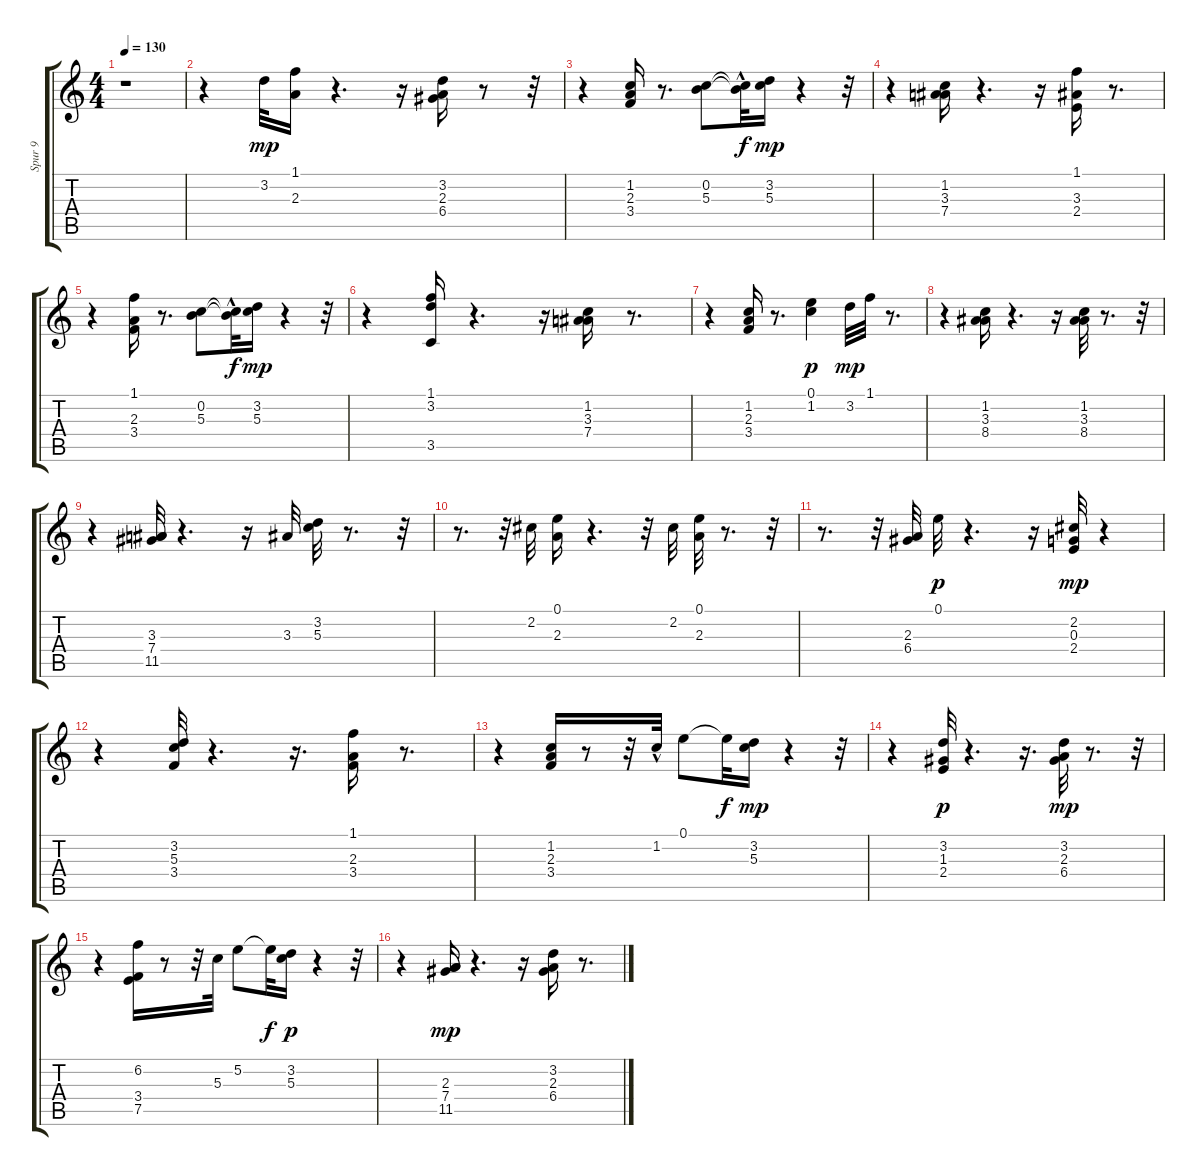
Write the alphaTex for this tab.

\track ("Spur 9" "Spur 9") {instrument acousticguitarnylon}
\staff {score tabs}
\tuning (E4 B3 G3 D3 A2 E2) {hide}
\ts (4 4)
\tempo 130
\clef g2
\ks c
r.1{dy mp} |
r.4 3.2.32 (1.1 2.3).16 r.4{d} r.16 (3.2 2.3 6.4).16 r.8 r.32 |
r.4 (1.2 2.3 3.4).16 r.8{d} (0.2 5.3).8 (0.2{t} 5.3{hac t}).32{dy f} (3.2 5.3).16{dy mp} r.4 r.32 |
r.4 (1.2 3.3 7.4).16 r.4{d} r.16 (1.1 3.3 2.4).16 r.8{d} |
r.4 (1.1 2.3 3.4).16 r.8{d} (0.2 5.3).8 (0.2{t} 5.3{hac t}).32{dy f} (3.2 5.3).16{dy mp} r.4 r.32 |
r.4 (1.1 3.2 3.5).16 r.4{d} r.16 (1.2 3.3 7.4).16 r.8{d} |
r.4 (1.2 2.3 3.4).16 r.8{d} (0.1 1.2).4{dy p} 3.2.32{dy mp} 1.1.32 r.8{d} |
r.4 (1.2 3.3 8.4).16 r.4{d} r.16 (1.2 3.3 8.4).32 r.8{d} r.32 |
r.4 (3.3 7.4 11.5).32 r.4{d} r.16 3.3.32 (3.2 5.3).32 r.8{d} r.32 |
r.8{d} r.32 2.2.32 (0.1 2.3).16 r.4{d} r.32 2.2.32 (0.1 2.3).32 r.8{d} r.32 |
r.8{d} r.32 (2.3 6.4).32 0.1.32{dy p} r.4{d} r.16 (2.2 0.3 2.4).32{dy mp} r.4 |
r.4 (3.2 5.3 3.4).32 r.4{d} r.16{d} (1.1 2.3 3.4).16 r.8{d} |
r.4 (1.2 2.3 3.4).16 r.8 r.32 1.2{hac}.32 0.1.8 0.1{t}.32{dy f} (3.2 5.3).16{dy mp} r.4 r.32 |
r.4 (3.2 1.3 2.4).32{dy p} r.4{d} r.16{d} (3.2 2.3 6.4).32{dy mp} r.8{d} r.32 |
r.4 (6.2 3.4 7.5).16 r.8 r.32 5.3.32 5.2.8 5.2{t}.32{dy f} (3.2 5.3).16{dy p} r.4 r.32 |
r.4 (2.3 7.4 11.5).16{dy mp} r.4{d} r.16 (3.2 2.3 6.4).16 r.8{d}
